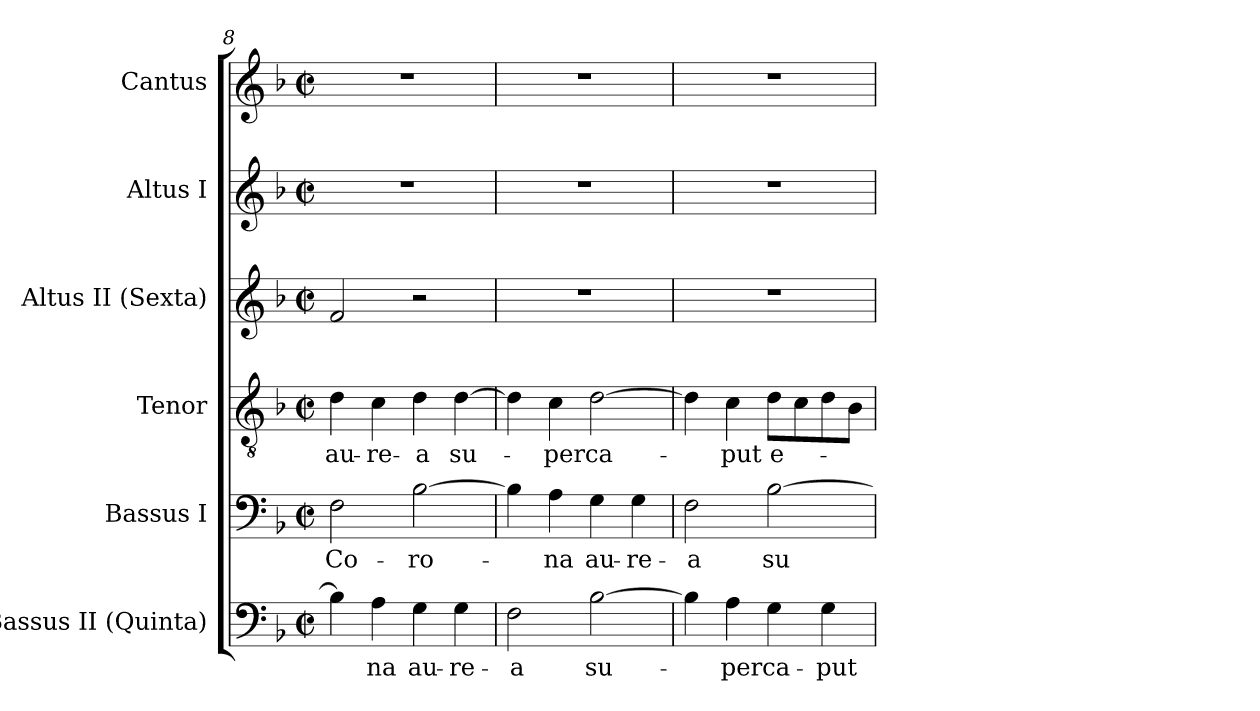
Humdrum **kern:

**kern	**text	**kern	**text	**kern	**text	**kern	**kern	**kern
*part6	*part6	*part5	*part5	*part4	*part4	*part3	*part2	*part1
*staff6	*staff6	*staff5	*staff5	*staff4	*staff4	*staff3	*staff2	*staff1
*I"Bassus II (Quinta)	*	*I"Bassus I	*	*I"Tenor	*	*I"Altus II (Sexta)	*I"Altus I	*I"Cantus
*I'B.	*	*I'B.	*	*I'T.	*	*I'A.	*I'A.	*I'S.
*clefF4	*	*clefF4	*	*clefGv2	*	*clefG2	*clefG2	*clefG2
*	*	*	*	*ITrd7c12	*	*	*	*
*k[b-]	*	*k[b-]	*	*k[b-]	*	*k[b-]	*k[b-]	*k[b-]
*F:	*	*F:	*	*F:	*	*F:	*F:	*F:
*M2/2	*	*M2/2	*	*M2/2	*	*M2/2	*M2/2	*M2/2
*met(c|)	*	*met(c|)	*	*met(c|)	*	*met(c|)	*met(c|)	*met(c|)
=8	=8	=8	=8	=8	=8	=8	=8	=8
!	!	!	!LO:LY:b:color=#000000	!	!	!	!	!
!	!	!	!	!	!LO:LY:b:color=#000000	!	!	!
4B-i\]	.	2Fi\	Co-	4Di\	au-	2fi/	1r	1r
!	!LO:LY:b:color=#000000	!	!	!	!	!	!	!
!	!	!	!	!	!LO:LY:b:color=#000000	!	!	!
4Ai\	-na	.	.	4Ci\	-re-	.	.	.
!	!LO:LY:b:color=#000000	!	!	!	!	!	!	!
!	!	!	!LO:LY:b:color=#000000	!	!	!	!	!
!	!	!	!	!	!LO:LY:b:color=#000000	!	!	!
4Gi\	au-	[>2B-i\	-ro-	4Di\	-a	2r	.	.
!	!LO:LY:b:color=#000000	!	!	!	!	!	!	!
!	!	!	!	!	!LO:LY:b:color=#000000	!	!	!
4Gi\	-re-	.	.	[>4Di\	su-	.	.	.
=9	=9	=9	=9	=9	=9	=9	=9	=9
!	!LO:LY:b:color=#000000	!	!	!	!	!	!	!
2Fi\	-a	4B-i\]	.	4Di\]	.	1r	1r	1r
!	!	!	!LO:LY:b:color=#000000	!	!	!	!	!
!	!	!	!	!	!LO:LY:b:color=#000000	!	!	!
.	.	4Ai\	-na	4Ci\	-per	.	.	.
!	!LO:LY:b:color=#000000	!	!	!	!	!	!	!
!	!	!	!LO:LY:b:color=#000000	!	!	!	!	!
!	!	!	!	!	!LO:LY:b:color=#000000	!	!	!
[>2B-i\	su-	4Gi\	au-	[>2Di\	ca-	.	.	.
!	!	!	!LO:LY:b:color=#000000	!	!	!	!	!
.	.	4Gi\	-re-	.	.	.	.	.
=10	=10	=10	=10	=10	=10	=10	=10	=10
!	!	!	!LO:LY:b:color=#000000	!	!	!	!	!
4B-i\]	.	2Fi\	-a	4Di\]	.	1r	1r	1r
!	!LO:LY:b:color=#000000	!	!	!	!	!	!	!
!	!	!	!	!	!LO:LY:b:color=#000000	!	!	!
4Ai\	-per	.	.	4Ci\	-put	.	.	.
!	!LO:LY:b:color=#000000	!	!	!	!	!	!	!
!	!	!	!LO:LY:b:color=#000000	!	!	!	!	!
!	!	!	!	!	!LO:LY:b:color=#000000	!	!	!
4Gi\	ca-	[>2B-i\	su-	8Di\L	e-	.	.	.
.	.	.	.	8Ci\	.	.	.	.
!	!LO:LY:b:color=#000000	!	!	!	!	!	!	!
4Gi\	-put	.	.	8Di\	.	.	.	.
.	.	.	.	8BB-i\J	.	.	.	.
=	=	=	=	=	=	=	=	=
*-	*-	*-	*-	*-	*-	*-	*-	*-
